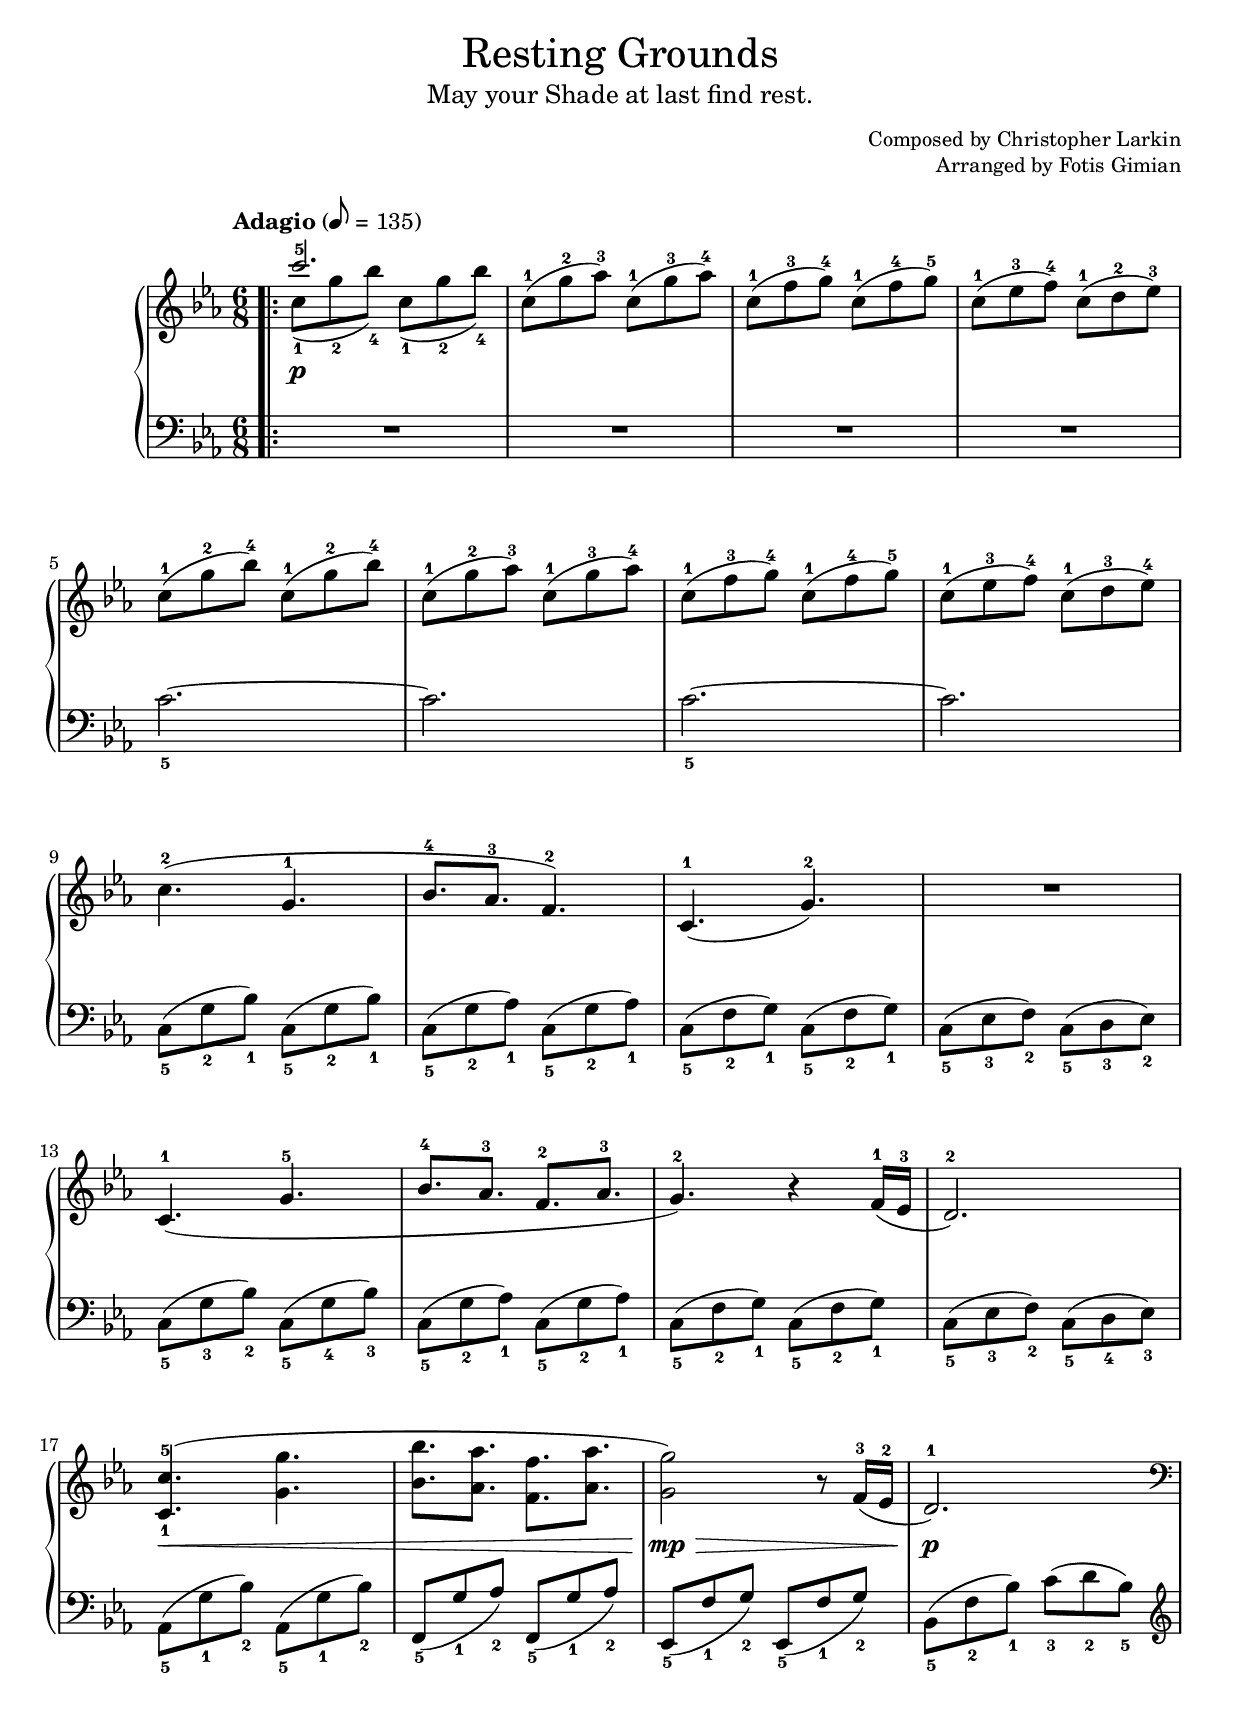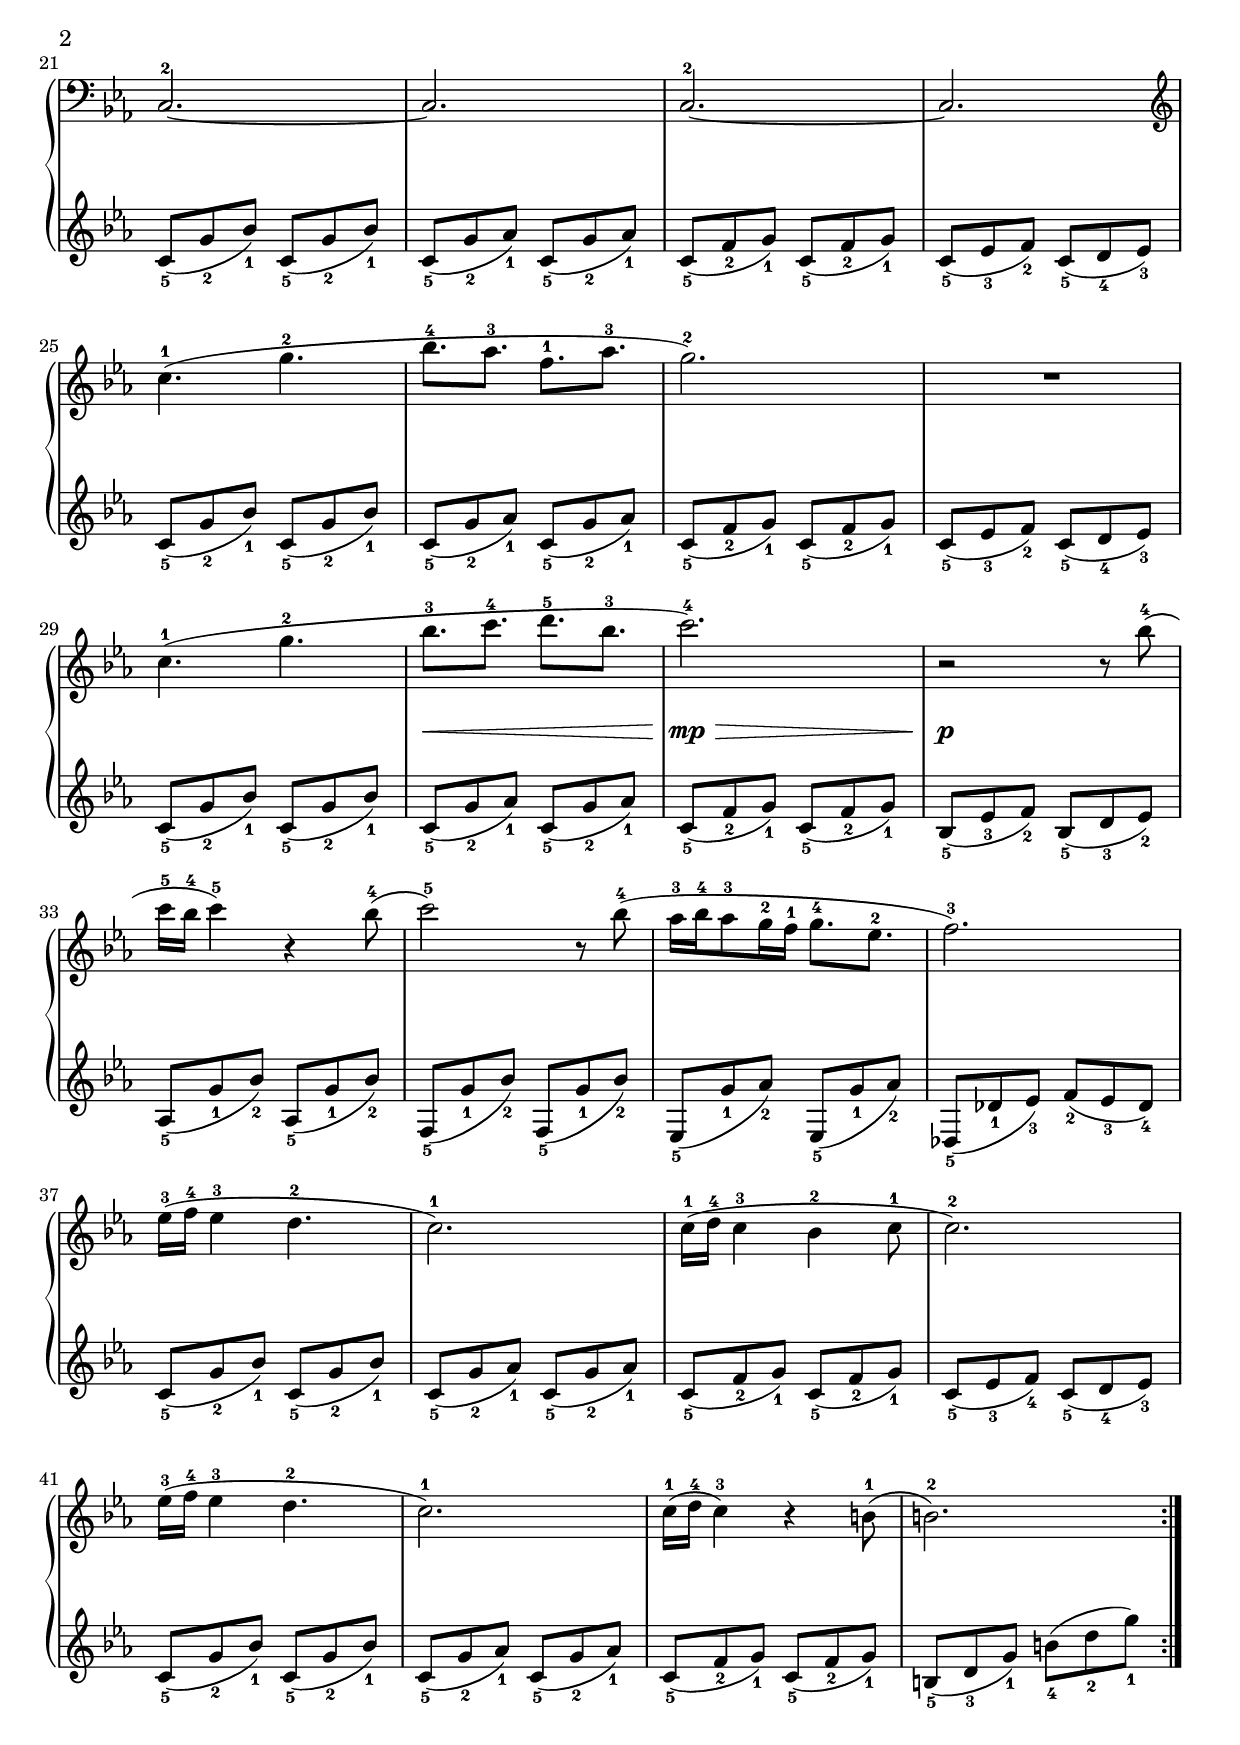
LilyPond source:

\version "2.22.1"
\language "english"

\header {
  title = "Resting Grounds"
  subtitle = "May your Shade at last find rest."
  composer = "Christopher Larkin"
  arranger = "Fotis Gimian"
}

global = {
  \key c \minor
  \time 6/8
  \tempo "Adagio" 8 = 135
}

right = \relative c'' {
  \global
  \bar ".|:"
  << { c'2.-5 } \\ { c,8-1 (g'-2 bf-4) c,-1 (g'-2 bf-4) } >>
  c,8-1 (g'-2 af-3) c,-1 (g'-3 af-4)
  c,8-1 (f-3 g-4) c,-1 (f-4 g-5)
  c,8-1 (ef-3 f-4) c-1 (d-2 ef-3)
  c8-1 (g'-2 bf-4) c,-1 (g'-2 bf-4)
  c,8-1 (g'-2 af-3) c,-1 (g'-3 af-4)
  c,8-1 (f-3 g-4) c,-1 (f-4 g-5)
  c,8-1 (ef-3 f-4) c-1 (d-3 ef-4)
  c4.-2 (g-1
  bf8.-4 af-3 f4.-2)
  c4.-1 (g'-2)
  R2.
  c,4.-1 (g'-5
  bf8.-4 af-3 f-2 af-3
  g4.-2) r4 f16-1 (ef-3
  d2.-2)
  <c-1 c'-5>4. (<g' g'>
  <bf bf'>8. <af af'> <f f'> <af af'>
  <g g'>2) r8 f16-3 (ef-2
  d2.-1)
  \clef bass c,-2 ~ c
  c-2 ~ c
  \clef treble c''4.-1 (g'-2
  bf8.-4 af-3 f-1 af-3
  g2.-2)
  R2.
  c,4.-1 (g'-2
  bf8.-3 c-4 d-5 bf-3
  c2.-4)
  r2 r8 bf-4
  (c16-5 bf-4 c4-5) r4 bf8-4
  (c2-5) r8 bf-4
  (af16-3 bf-4 af8-3 g16-2 f-1 g8.-4 ef-2
  f2.-3)
  ef16-3 (f-4 ef4-3 d4.-2
  c2.-1)
  c16-1 (d-4 c4-3 bf-2 c8-1
  c2.-2)
  ef16-3 (f-4 ef4-3 d4.-2
  c2.-1)
  c16-1 (d-4 c4-3) r4 b8-1
  (b2.-2)
  \bar ":|."
}

left = \relative c' {
  \global
  \clef bass
  R2.*4
  c2._5 ~ c
  c2._5 ~ c
  c,8_5 (g'_2 bf_1) c,_5 (g'_2 bf_1)
  c,8_5 (g'_2 af_1) c,_5 (g'_2 af_1)
  c,8_5 (f_2 g_1) c,_5 (f_2 g_1)
  c,8_5 (ef_3 f_2) c_5 (d_3 ef_2)
  c8_5 (g'_3 bf_2) c,_5 (g'_4 bf_3)
  c,8_5 (g'_2 af_1) c,_5 (g'_2 af_1)
  c,8_5 (f_2 g_1) c,_5 (f_2 g_1)
  c,8_5 (ef_3 f_2) c_5 (d_4 ef_3)
  af,8_5 (g'_1 bf_2) af,_5 (g'_1 bf_2)
  f,8_5 (g'_1 af_2) f,_5 (g'_1 af_2)
  ef,8_5 (f'_1 g_2) ef,_5 (f'_1 g_2)
  bf,8_5 (f'_2 bf_1) c_3 (d_2 bf_5)
  \clef treble c_5 (g'_2 bf_1) c,_5 (g'_2 bf_1)
  c,_5 (g'_2 af_1) c,_5 (g'_2 af_1)
  c,_5 (f_2 g_1) c,_5 (f_2 g_1)
  c,_5 (ef_3 f_2) c_5 (d_4 ef_3)
  c_5 (g'_2 bf_1) c,_5 (g'_2 bf_1)
  c,_5 (g'_2 af_1) c,_5 (g'_2 af_1)
  c,_5 (f_2 g_1) c,_5 (f_2 g_1)
  c,_5 (ef_3 f_2) c_5 (d_4 ef_3)
  c_5 (g'_2 bf_1) c,_5 (g'_2 bf_1)
  c,_5 (g'_2 af_1) c,_5 (g'_2 af_1)
  c,_5 (f_2 g_1) c,_5 (f_2 g_1)
  bf,_5 (ef_3 f_2) bf,_5 (d_3 ef_2)
  af,_5 (g'_1 bf_2) af,_5 (g'_1 bf_2)
  f,_5 (g'_1 bf_2) f,_5 (g'_1 bf_2)
  ef,,_5 (g'_1 af_2) ef,_5 (g'_1 af_2)
  df,,_5 (df'_1 ef_3) f_2 (ef_3 df_4)
  c_5 (g'_2 bf_1) c,_5 (g'_2 bf_1)
  c,_5 (g'_2 af_1) c,_5 (g'_2 af_1)
  c,_5 (f_2 g_1) c,_5 (f_2 g_1)
  c,_5 (ef_3 f_4) c_5 (d_4 ef_3)
  c_5 (g'_2 bf_1) c,_5 (g'_2 bf_1)
  c,_5 (g'_2 af_1) c,_5 (g'_2 af_1)
  c,_5 (f_2 g_1) c,_5 (f_2 g_1)
  b,_5 (d_3 g_1) b_4 (d_2 g_1)
}

dynamics = {
  s2.*16\p
  s2.*2\<
  s2.\!\mp\>
  s2.*10\!\p
  s2.*1\<
  s2.*1\!\mp\>
  s2.*13\!\p
}

pages = 2
systems = 11
staffDistance = #12.5

\header {
  % Remove default LilyPond tagline.
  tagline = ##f
}

\book {
  \paper {
    % Configure score pages and system spacing.
    page-count = \pages
    system-count = \systems

    % Fill the score to the bottom of the page.
    ragged-last-bottom = ##f

    % Customise the header style.
    bookTitleMarkup = \markup {
      \vspace #2
      \column {
        % Space between the title and subtitle.
        \override #'(baseline-skip . 3.5)
        \column {
          \fill-line {
            \huge \larger \larger \larger
            \fromproperty #'header:title
          }
          \fill-line {
            \large \fromproperty #'header:subtitle
          }
        }
        \vspace #0.7
        % Space between the composer and arranger.
        \override #'(baseline-skip . 2.5)
        \column {
          \fill-line {
            \null
            \smaller \concat { "Composed by " \fromproperty #'header:composer }
          }
          \fill-line {
            \null
            \smaller \concat { "Arranged by " \fromproperty #'header:arranger }
          }
        }
        \vspace #0.5
      }
    }
  }

  \score {
    \layout {
      % Set the minimum distance between staffs within a system.
      \context {
        \Score
        \override StaffGrouper.staff-staff-spacing.minimum-distance = \staffDistance
      }

      % Increase the space below the tempo marking.
      \override Score.MetronomeMark.padding = #5

      % Ensure that octave lines show the va characters.
      \set Staff.ottavationMarkups = #ottavation-ordinals
    }

    \new PianoStaff <<
      \new Staff \right
      \new Dynamics \dynamics
      \new Staff \left
    >>

    \midi {
      % Ensure a MIDI file is exported.
    }
  }
}

